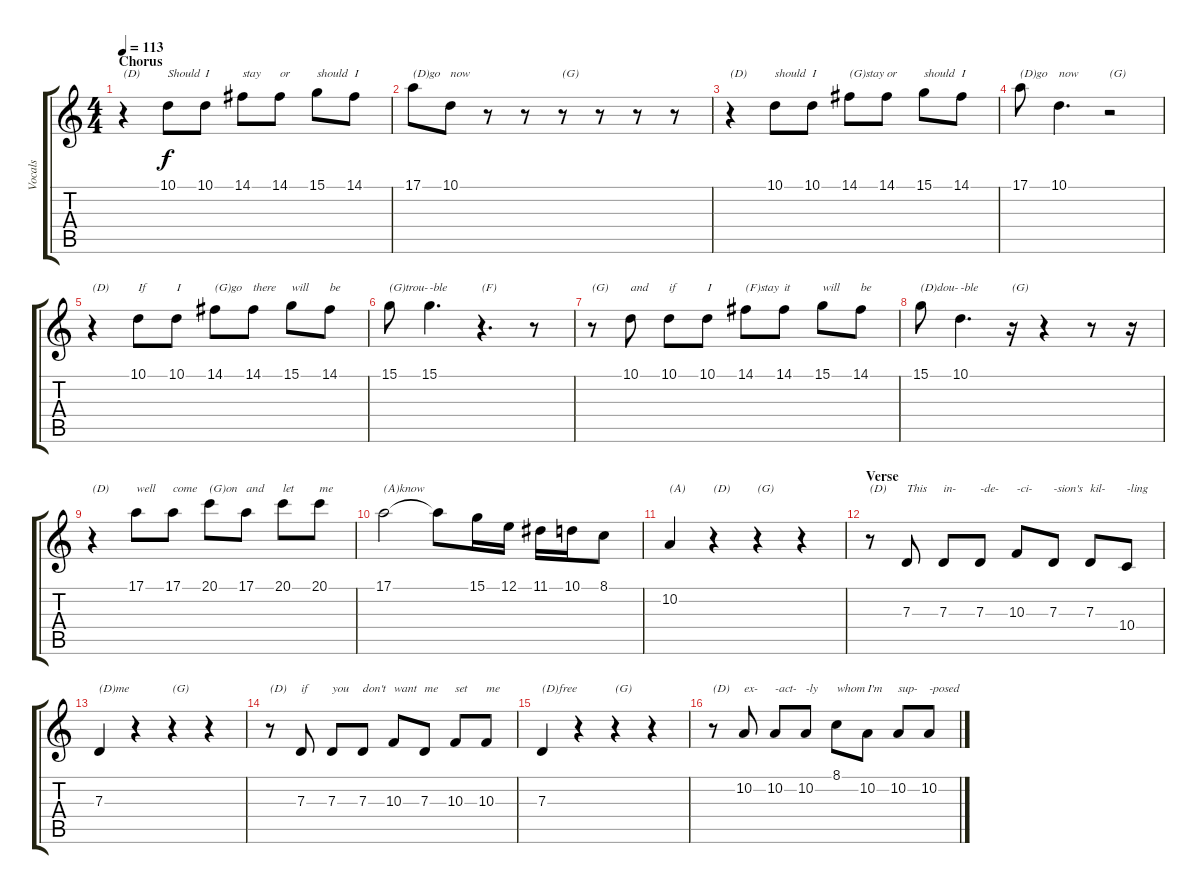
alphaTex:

\track ("Vocals" "Vocals") {instrument steeldrums}
\staff {score tabs}
\tuning (E4 B3 G3 D3 A2 E2) {hide}
\ts (4 4)
\section ("" "Chorus")
\tempo 113
\clef g2
\ks c
r.4{txt "(D)" dy f} 10.1.8{txt "Should"} 10.1.8{txt "I"} 14.1.8{txt "stay"} 14.1.8{txt "or"} 15.1.8{txt "should"} 14.1.8{txt "I"} |
17.1.8{txt "(D)go"} 10.1.8{txt "now"} r.8 r.8 r.8{txt "(G)"} r.8 r.8 r.8 |
r.4{txt "(D)"} 10.1.8{txt "should"} 10.1.8{txt "I"} 14.1.8{txt "(G)stay"} 14.1.8{txt "or"} 15.1.8{txt "should"} 14.1.8{txt "I"} |
17.1.8{txt "(D)go"} 10.1.4{d txt "now"} r.2{txt "(G)"} |
r.4{txt "(D)"} 10.1.8{txt "If"} 10.1.8{txt "I"} 14.1.8{txt "(G)go"} 14.1.8{txt "there"} 15.1.8{txt "will"} 14.1.8{txt "be"} |
15.1.8{txt "(G)trou-"} 15.1.4{d txt "-ble"} r.4{d txt "(F)"} r.8 |
r.8{txt "(G)"} 10.1.8{txt "and"} 10.1.8{txt "if"} 10.1.8{txt "I"} 14.1.8{txt "(F)stay"} 14.1.8{txt "it"} 15.1.8{txt "will"} 14.1.8{txt "be"} |
15.1.8{txt "(D)dou-"} 10.1.4{d txt "-ble"} r.16{txt "(G)"} r.4 r.8 r.16 |
r.4{txt "(D)"} 17.1.8{txt "well"} 17.1.8{txt "come"} 20.1.8{txt "(G)on"} 17.1.8{txt "and"} 20.1.8{txt "let"} 20.1.8{txt "me"} |
17.1.2{txt "(A)know"} 17.1{t}.8 15.1.16 12.1.16 11.1.16 10.1.16 8.1.8 |
10.2.4{txt "(A)"} r.4{txt "(D)"} r.4{txt "(G)"} r.4 |
\section ("" "Verse")
r.8{txt "(D)"} 7.3.8{txt "This"} 7.3.8{txt "in-"} 7.3.8{txt "-de-"} 10.3.8{txt "-ci-"} 7.3.8{txt "-sion's"} 7.3.8{txt "kil-"} 10.4.8{txt "-ling"} |
7.3.4{txt "(D)me"} r.4 r.4{txt "(G)"} r.4 |
r.8{txt "(D)"} 7.3.8{txt "if"} 7.3.8{txt "you"} 7.3.8{txt "don't"} 10.3.8{txt "want"} 7.3.8{txt "me"} 10.3.8{txt "set"} 10.3.8{txt "me"} |
7.3.4{txt "(D)free"} r.4 r.4{txt "(G)"} r.4 |
r.8{txt "(D)"} 10.2.8{txt "ex-"} 10.2.8{txt "-act-"} 10.2.8{txt "-ly"} 8.1.8{txt "whom"} 10.2.8{txt "I'm"} 10.2.8{txt "sup-"} 10.2.8{txt "-posed"}
